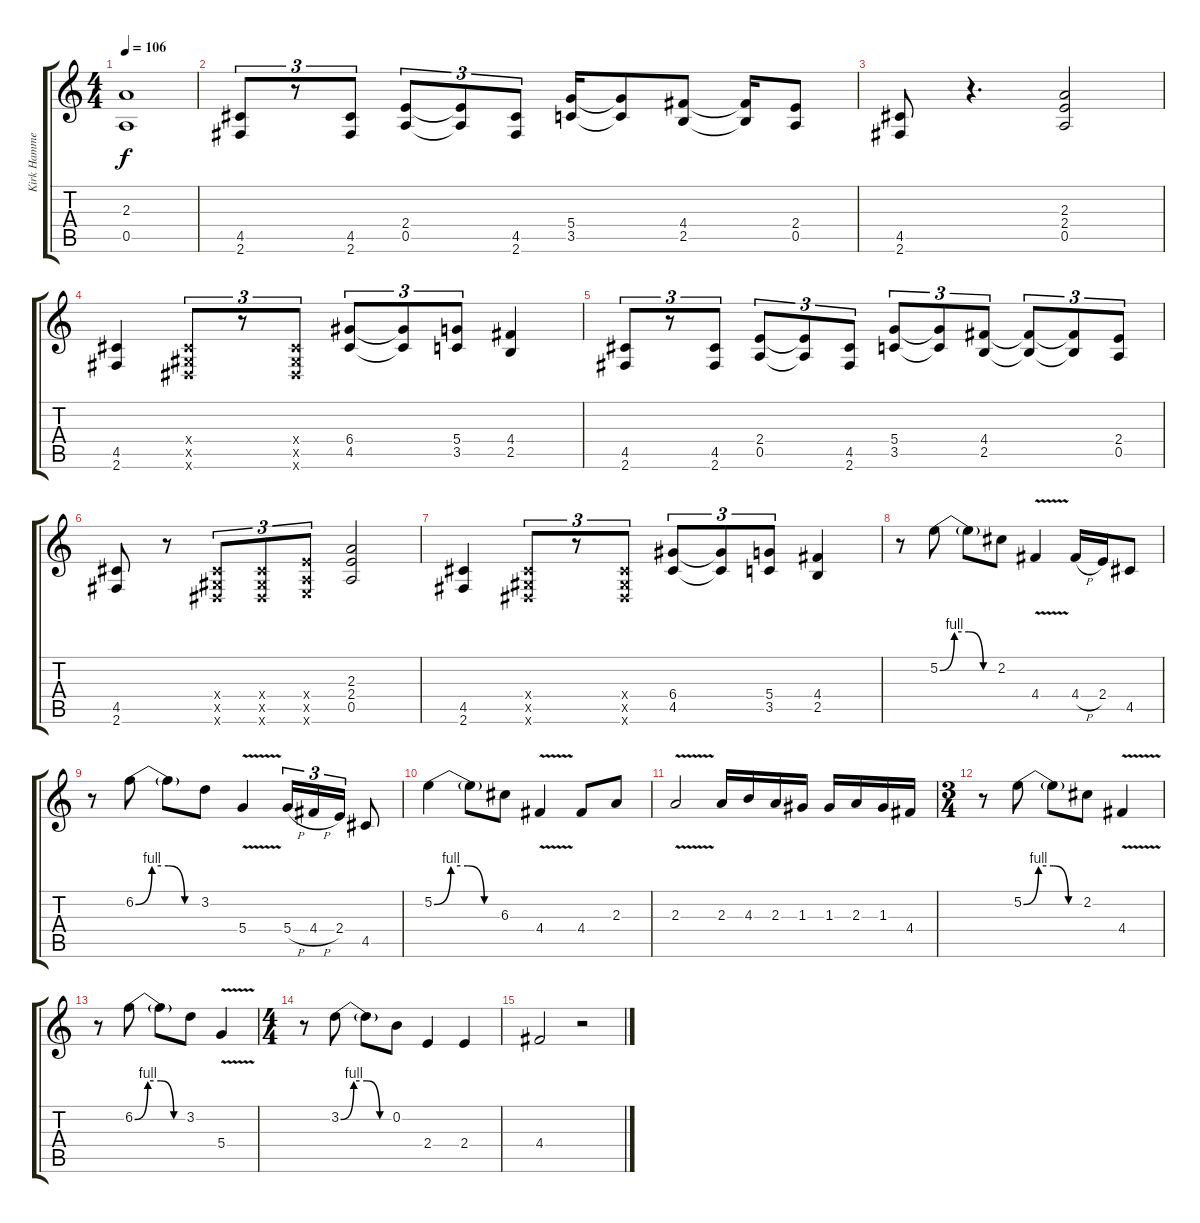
\track ("Kirk Hammett [Lead Guitar]" "Kirk Hamme") {instrument distortionguitar}
\staff {score tabs}
\tuning (E4 B3 G3 D3 A2 E2) {hide}
\ts (4 4)
\tempo 106
\clef g2
\ks c
(2.3 0.5).1{dy f} |
(4.5 2.6).8{tu (3 2)} r.8{tu (3 2)} (4.5 2.6).8{tu (3 2)} (2.4 0.5).8{tu (3 2)} (2.4{t} 0.5{t}).8{tu (3 2)} (4.5 2.6).8{tu (3 2)} (5.4 3.5).16 (5.4{t} 3.5{t}).8 (4.4 2.5).8 (4.4{t} 2.5{t}).16 (2.4 0.5).8 |
(4.5 2.6).8 r.4{d} (2.3 2.4 0.5).2 |
(4.5 2.6).4 (-1.4{x} -1.5{x} -1.6{x}).8{tu (3 2)} r.8{tu (3 2)} (-1.4{x} -1.5{x} -1.6{x}).8{tu (3 2)} (6.4 4.5).8{tu (3 2)} (6.4{t} 4.5{t}).8{tu (3 2)} (5.4 3.5).8{tu (3 2)} (4.4 2.5).4 |
(4.5 2.6).8{tu (3 2)} r.8{tu (3 2)} (4.5 2.6).8{tu (3 2)} (2.4 0.5).8{tu (3 2)} (2.4{t} 0.5{t}).8{tu (3 2)} (4.5 2.6).8{tu (3 2)} (5.4 3.5).8{tu (3 2)} (5.4{t} 3.5{t}).8{tu (3 2)} (4.4 2.5).8{tu (3 2)} (4.4{t} 2.5{t}).8{tu (3 2)} (4.4{t} 2.5{t}).8{tu (3 2)} (2.4 0.5).8{tu (3 2)} |
(4.5 2.6).8 r.8 (-1.4{x} -1.5{x} -1.6{x}).8{tu (3 2)} (-1.4{x} -1.5{x} -1.6{x}).8{tu (3 2)} (2.4{x} 0.5{x} 0.6{x}).8{tu (3 2)} (2.3 2.4 0.5).2 |
(4.5 2.6).4 (-1.4{x} -1.5{x} -1.6{x}).8{tu (3 2)} r.8{tu (3 2)} (-1.4{x} -1.5{x} -1.6{x}).8{tu (3 2)} (6.4 4.5).8{tu (3 2)} (6.4{t} 4.5{t}).8{tu (3 2)} (5.4 3.5).8{tu (3 2)} (4.4 2.5).4 |
r.8 5.2{be (custom 0 0 15 4 30 4 45 0 60 0)}.8 5.2{t}.8 2.2.8 4.4{v}.4 4.4{h}.16 2.4.16 4.5.8 |
r.8 6.2{be (custom 0 0 15 4 30 4 45 0 60 0)}.8 6.2{t}.8 3.2.8 5.4{v}.4 5.4{h}.16{tu (3 2)} 4.4{h}.16{tu (3 2)} 2.4.16{tu (3 2)} 4.5.8 |
5.2{be (custom 0 0 15 4 30 4 45 0 60 0)}.4 5.2{t}.8 6.3.8 4.4{v}.4 4.4.8 2.3.8 |
2.3{v}.2 2.3.16 4.3.16 2.3.16 1.3.16 1.3.16 2.3.16 1.3.16 4.4.16 |
\ts (3 4)
r.8 5.2{be (custom 0 0 15 4 30 4 45 0 60 0)}.8 5.2{t}.8 2.2.8 4.4{v}.4 |
r.8 6.2{be (custom 0 0 15 4 30 4 45 0 60 0)}.8 6.2{t}.8 3.2.8 5.4{v}.4 |
\ts (4 4)
r.8 3.2{be (custom 0 0 15 4 30 4 45 0 60 0)}.8 3.2{t}.8 0.2.8 2.4.4 2.4.4 |
4.4.2 r.2
